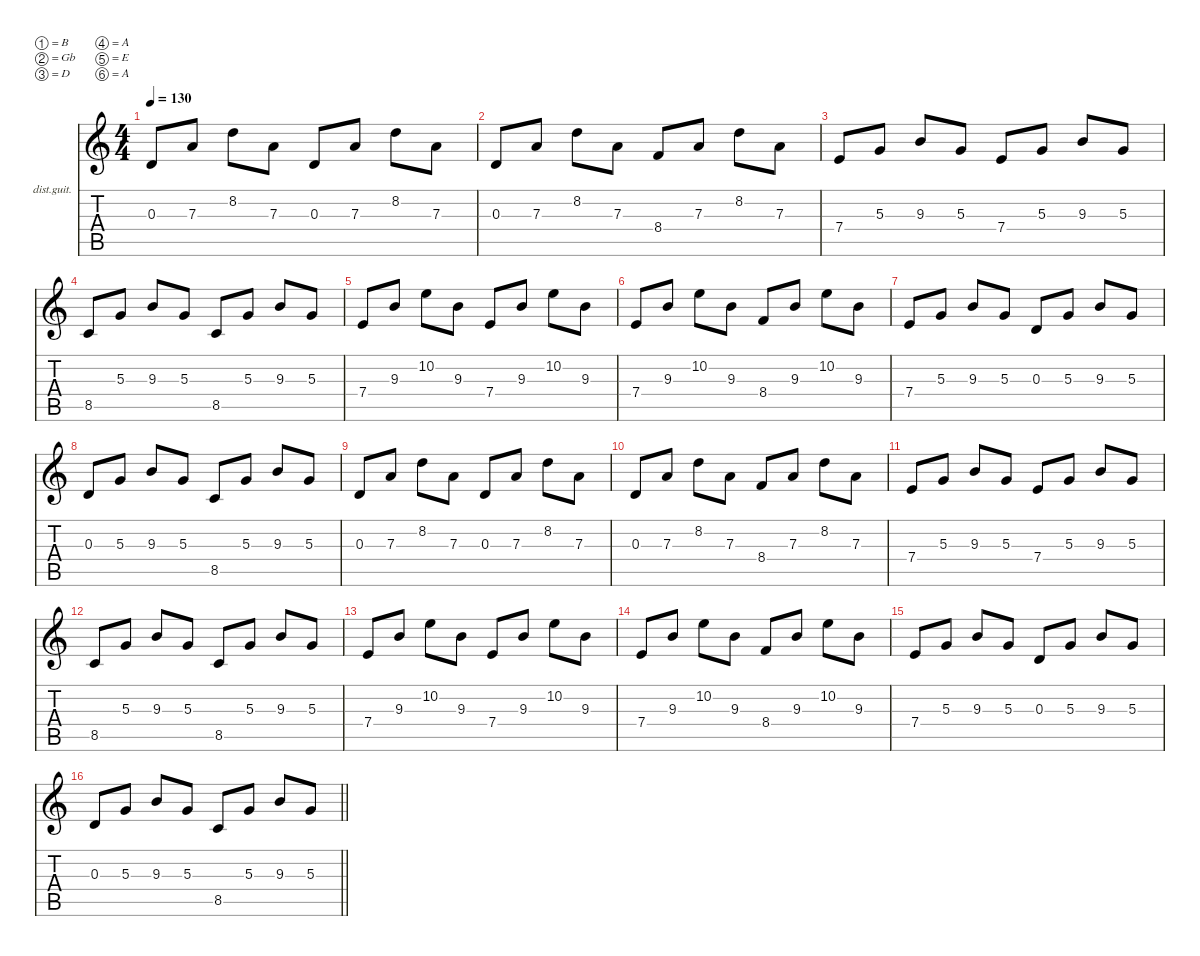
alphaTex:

\defaultSystemsLayout 4
\hideDynamics
\bracketExtendMode nobrackets
\firstSystemTrackNameOrientation horizontal
\otherSystemsTrackNameOrientation horizontal
\track ("Lead" "dist.guit.") {instrument distortionguitar}
\staff {score tabs}
\tuning (B3 Gb3 D3 A2 E2 A1)
\ts (4 4)
\section ("" "")
\tempo 130
\clef g2
\ks c
0.3.8{dy f beam Up} 7.3.8{beam Up} 8.2.8{beam Down} 7.3.8{beam Down} 0.3.8{beam Up} 7.3.8{beam Up} 8.2.8{beam Down} 7.3.8{beam Down} |
0.3.8{beam Up} 7.3.8{beam Up} 8.2.8{beam Down} 7.3.8{beam Down} 8.4.8{beam Up} 7.3.8{beam Up} 8.2.8{beam Down} 7.3.8{beam Down} |
7.4.8{beam Up} 5.3.8{beam Up} 9.3.8{beam Up} 5.3.8{beam Up} 7.4.8{beam Up} 5.3.8{beam Up} 9.3.8{beam Up} 5.3.8{beam Up} |
8.5.8{beam Up} 5.3.8{beam Up} 9.3.8{beam Up} 5.3.8{beam Up} 8.5.8{beam Up} 5.3.8{beam Up} 9.3.8{beam Up} 5.3.8{beam Up} |
7.4.8{beam Up} 9.3.8{beam Up} 10.2.8{beam Down} 9.3.8{beam Down} 7.4.8{beam Up} 9.3.8{beam Up} 10.2.8{beam Down} 9.3.8{beam Down} |
7.4.8{beam Up} 9.3.8{beam Up} 10.2.8{beam Down} 9.3.8{beam Down} 8.4.8{beam Up} 9.3.8{beam Up} 10.2.8{beam Down} 9.3.8{beam Down} |
7.4.8{beam Up} 5.3.8{beam Up} 9.3.8{beam Up} 5.3.8{beam Up} 0.3.8{beam Up} 5.3.8{beam Up} 9.3.8{beam Up} 5.3.8{beam Up} |
0.3.8{beam Up} 5.3.8{beam Up} 9.3.8{beam Up} 5.3.8{beam Up} 8.5.8{beam Up} 5.3.8{beam Up} 9.3.8{beam Up} 5.3.8{beam Up} |
0.3.8{beam Up} 7.3.8{beam Up} 8.2.8{beam Down} 7.3.8{beam Down} 0.3.8{beam Up} 7.3.8{beam Up} 8.2.8{beam Down} 7.3.8{beam Down} |
0.3.8{beam Up} 7.3.8{beam Up} 8.2.8{beam Down} 7.3.8{beam Down} 8.4.8{beam Up} 7.3.8{beam Up} 8.2.8{beam Down} 7.3.8{beam Down} |
7.4.8{beam Up} 5.3.8{beam Up} 9.3.8{beam Up} 5.3.8{beam Up} 7.4.8{beam Up} 5.3.8{beam Up} 9.3.8{beam Up} 5.3.8{beam Up} |
8.5.8{beam Up} 5.3.8{beam Up} 9.3.8{beam Up} 5.3.8{beam Up} 8.5.8{beam Up} 5.3.8{beam Up} 9.3.8{beam Up} 5.3.8{beam Up} |
7.4.8{beam Up} 9.3.8{beam Up} 10.2.8{beam Down} 9.3.8{beam Down} 7.4.8{beam Up} 9.3.8{beam Up} 10.2.8{beam Down} 9.3.8{beam Down} |
7.4.8{beam Up} 9.3.8{beam Up} 10.2.8{beam Down} 9.3.8{beam Down} 8.4.8{beam Up} 9.3.8{beam Up} 10.2.8{beam Down} 9.3.8{beam Down} |
7.4.8{beam Up} 5.3.8{beam Up} 9.3.8{beam Up} 5.3.8{beam Up} 0.3.8{beam Up} 5.3.8{beam Up} 9.3.8{beam Up} 5.3.8{beam Up} |
\barLineRight lightlight
0.3.8{beam Up} 5.3.8{beam Up} 9.3.8{beam Up} 5.3.8{beam Up} 8.5.8{beam Up} 5.3.8{beam Up} 9.3.8{beam Up} 5.3.8{beam Up}
